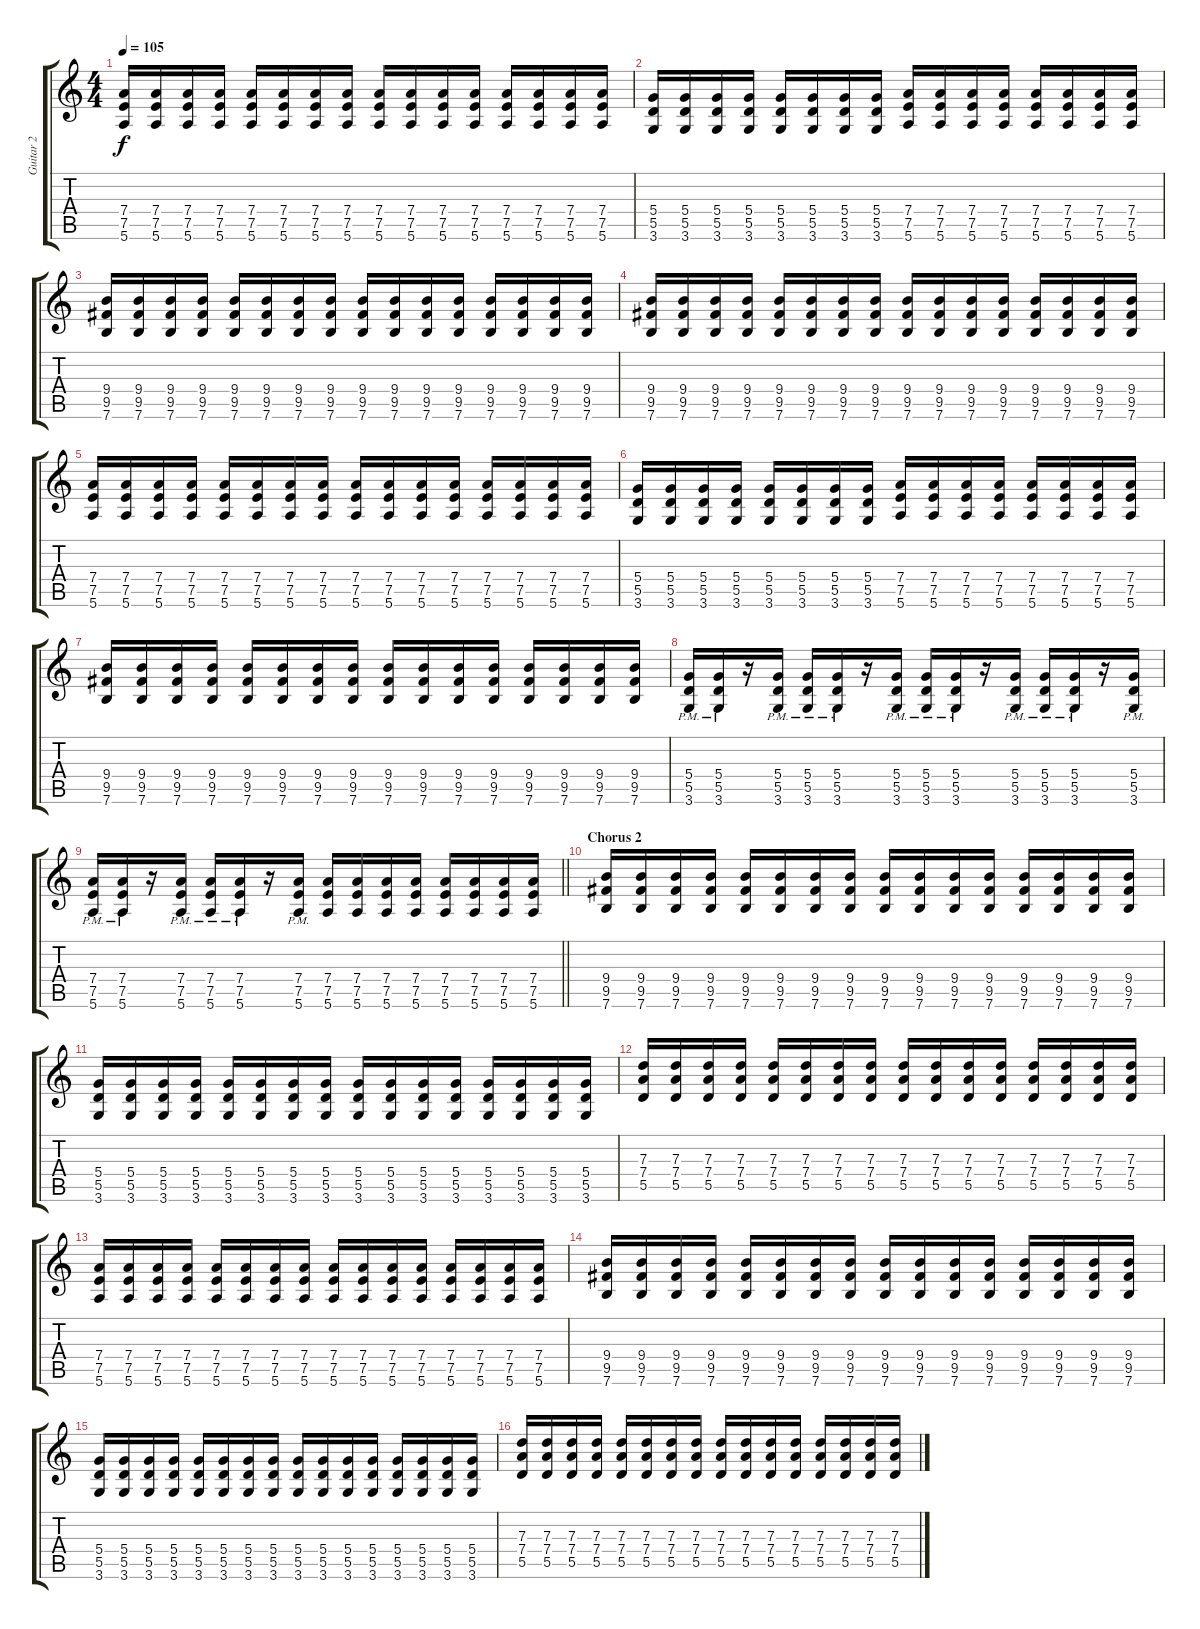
\track ("Guitar 2" "Guitar 2") {instrument distortionguitar}
\staff {score tabs}
\tuning (E4 B3 G3 D3 A2 E2) {hide}
\ts (4 4)
\tempo 105
\clef g2
\ks c
(7.4 7.5 5.6).16{dy f} (7.4 7.5 5.6).16 (7.4 7.5 5.6).16 (7.4 7.5 5.6).16 (7.4 7.5 5.6).16 (7.4 7.5 5.6).16 (7.4 7.5 5.6).16 (7.4 7.5 5.6).16 (7.4 7.5 5.6).16 (7.4 7.5 5.6).16 (7.4 7.5 5.6).16 (7.4 7.5 5.6).16 (7.4 7.5 5.6).16 (7.4 7.5 5.6).16 (7.4 7.5 5.6).16 (7.4 7.5 5.6).16 |
(5.4 5.5 3.6).16 (5.4 5.5 3.6).16 (5.4 5.5 3.6).16 (5.4 5.5 3.6).16 (5.4 5.5 3.6).16 (5.4 5.5 3.6).16 (5.4 5.5 3.6).16 (5.4 5.5 3.6).16 (7.4 7.5 5.6).16 (7.4 7.5 5.6).16 (7.4 7.5 5.6).16 (7.4 7.5 5.6).16 (7.4 7.5 5.6).16 (7.4 7.5 5.6).16 (7.4 7.5 5.6).16 (7.4 7.5 5.6).16 |
(9.4 9.5 7.6).16 (9.4 9.5 7.6).16 (9.4 9.5 7.6).16 (9.4 9.5 7.6).16 (9.4 9.5 7.6).16 (9.4 9.5 7.6).16 (9.4 9.5 7.6).16 (9.4 9.5 7.6).16 (9.4 9.5 7.6).16 (9.4 9.5 7.6).16 (9.4 9.5 7.6).16 (9.4 9.5 7.6).16 (9.4 9.5 7.6).16 (9.4 9.5 7.6).16 (9.4 9.5 7.6).16 (9.4 9.5 7.6).16 |
(9.4 9.5 7.6).16 (9.4 9.5 7.6).16 (9.4 9.5 7.6).16 (9.4 9.5 7.6).16 (9.4 9.5 7.6).16 (9.4 9.5 7.6).16 (9.4 9.5 7.6).16 (9.4 9.5 7.6).16 (9.4 9.5 7.6).16 (9.4 9.5 7.6).16 (9.4 9.5 7.6).16 (9.4 9.5 7.6).16 (9.4 9.5 7.6).16 (9.4 9.5 7.6).16 (9.4 9.5 7.6).16 (9.4 9.5 7.6).16 |
(7.4 7.5 5.6).16 (7.4 7.5 5.6).16 (7.4 7.5 5.6).16 (7.4 7.5 5.6).16 (7.4 7.5 5.6).16 (7.4 7.5 5.6).16 (7.4 7.5 5.6).16 (7.4 7.5 5.6).16 (7.4 7.5 5.6).16 (7.4 7.5 5.6).16 (7.4 7.5 5.6).16 (7.4 7.5 5.6).16 (7.4 7.5 5.6).16 (7.4 7.5 5.6).16 (7.4 7.5 5.6).16 (7.4 7.5 5.6).16 |
(5.4 5.5 3.6).16 (5.4 5.5 3.6).16 (5.4 5.5 3.6).16 (5.4 5.5 3.6).16 (5.4 5.5 3.6).16 (5.4 5.5 3.6).16 (5.4 5.5 3.6).16 (5.4 5.5 3.6).16 (7.4 7.5 5.6).16 (7.4 7.5 5.6).16 (7.4 7.5 5.6).16 (7.4 7.5 5.6).16 (7.4 7.5 5.6).16 (7.4 7.5 5.6).16 (7.4 7.5 5.6).16 (7.4 7.5 5.6).16 |
(9.4 9.5 7.6).16 (9.4 9.5 7.6).16 (9.4 9.5 7.6).16 (9.4 9.5 7.6).16 (9.4 9.5 7.6).16 (9.4 9.5 7.6).16 (9.4 9.5 7.6).16 (9.4 9.5 7.6).16 (9.4 9.5 7.6).16 (9.4 9.5 7.6).16 (9.4 9.5 7.6).16 (9.4 9.5 7.6).16 (9.4 9.5 7.6).16 (9.4 9.5 7.6).16 (9.4 9.5 7.6).16 (9.4 9.5 7.6).16 |
(5.4{pm} 5.5{pm} 3.6{pm}).16 (5.4{pm} 5.5{pm} 3.6{pm}).16 r.16 (5.4{pm} 5.5{pm} 3.6{pm}).16 (5.4{pm} 5.5{pm} 3.6{pm}).16 (5.4{pm} 5.5{pm} 3.6{pm}).16 r.16 (5.4{pm} 5.5{pm} 3.6{pm}).16 (5.4{pm} 5.5{pm} 3.6{pm}).16 (5.4{pm} 5.5{pm} 3.6{pm}).16 r.16 (5.4{pm} 5.5{pm} 3.6{pm}).16 (5.4{pm} 5.5{pm} 3.6{pm}).16 (5.4{pm} 5.5{pm} 3.6{pm}).16 r.16 (5.4{pm} 5.5{pm} 3.6{pm}).16 |
\barLineRight lightlight
(7.4{pm} 7.5{pm} 5.6{pm}).16 (7.4{pm} 7.5{pm} 5.6{pm}).16 r.16 (7.4{pm} 7.5{pm} 5.6{pm}).16 (7.4{pm} 7.5{pm} 5.6{pm}).16 (7.4{pm} 7.5{pm} 5.6{pm}).16 r.16 (7.4{pm} 7.5{pm} 5.6{pm}).16 (7.4 7.5 5.6).16 (7.4 7.5 5.6).16 (7.4 7.5 5.6).16 (7.4 7.5 5.6).16 (7.4 7.5 5.6).16 (7.4 7.5 5.6).16 (7.4 7.5 5.6).16 (7.4 7.5 5.6).16 |
\section ("" "Chorus 2")
(9.4 9.5 7.6).16 (9.4 9.5 7.6).16 (9.4 9.5 7.6).16 (9.4 9.5 7.6).16 (9.4 9.5 7.6).16 (9.4 9.5 7.6).16 (9.4 9.5 7.6).16 (9.4 9.5 7.6).16 (9.4 9.5 7.6).16 (9.4 9.5 7.6).16 (9.4 9.5 7.6).16 (9.4 9.5 7.6).16 (9.4 9.5 7.6).16 (9.4 9.5 7.6).16 (9.4 9.5 7.6).16 (9.4 9.5 7.6).16 |
(5.4 5.5 3.6).16 (5.4 5.5 3.6).16 (5.4 5.5 3.6).16 (5.4 5.5 3.6).16 (5.4 5.5 3.6).16 (5.4 5.5 3.6).16 (5.4 5.5 3.6).16 (5.4 5.5 3.6).16 (5.4 5.5 3.6).16 (5.4 5.5 3.6).16 (5.4 5.5 3.6).16 (5.4 5.5 3.6).16 (5.4 5.5 3.6).16 (5.4 5.5 3.6).16 (5.4 5.5 3.6).16 (5.4 5.5 3.6).16 |
(7.3 7.4 5.5).16 (7.3 7.4 5.5).16 (7.3 7.4 5.5).16 (7.3 7.4 5.5).16 (7.3 7.4 5.5).16 (7.3 7.4 5.5).16 (7.3 7.4 5.5).16 (7.3 7.4 5.5).16 (7.3 7.4 5.5).16 (7.3 7.4 5.5).16 (7.3 7.4 5.5).16 (7.3 7.4 5.5).16 (7.3 7.4 5.5).16 (7.3 7.4 5.5).16 (7.3 7.4 5.5).16 (7.3 7.4 5.5).16 |
(7.4 7.5 5.6).16 (7.4 7.5 5.6).16 (7.4 7.5 5.6).16 (7.4 7.5 5.6).16 (7.4 7.5 5.6).16 (7.4 7.5 5.6).16 (7.4 7.5 5.6).16 (7.4 7.5 5.6).16 (7.4 7.5 5.6).16 (7.4 7.5 5.6).16 (7.4 7.5 5.6).16 (7.4 7.5 5.6).16 (7.4 7.5 5.6).16 (7.4 7.5 5.6).16 (7.4 7.5 5.6).16 (7.4 7.5 5.6).16 |
(9.4 9.5 7.6).16 (9.4 9.5 7.6).16 (9.4 9.5 7.6).16 (9.4 9.5 7.6).16 (9.4 9.5 7.6).16 (9.4 9.5 7.6).16 (9.4 9.5 7.6).16 (9.4 9.5 7.6).16 (9.4 9.5 7.6).16 (9.4 9.5 7.6).16 (9.4 9.5 7.6).16 (9.4 9.5 7.6).16 (9.4 9.5 7.6).16 (9.4 9.5 7.6).16 (9.4 9.5 7.6).16 (9.4 9.5 7.6).16 |
(5.4 5.5 3.6).16 (5.4 5.5 3.6).16 (5.4 5.5 3.6).16 (5.4 5.5 3.6).16 (5.4 5.5 3.6).16 (5.4 5.5 3.6).16 (5.4 5.5 3.6).16 (5.4 5.5 3.6).16 (5.4 5.5 3.6).16 (5.4 5.5 3.6).16 (5.4 5.5 3.6).16 (5.4 5.5 3.6).16 (5.4 5.5 3.6).16 (5.4 5.5 3.6).16 (5.4 5.5 3.6).16 (5.4 5.5 3.6).16 |
(7.3 7.4 5.5).16 (7.3 7.4 5.5).16 (7.3 7.4 5.5).16 (7.3 7.4 5.5).16 (7.3 7.4 5.5).16 (7.3 7.4 5.5).16 (7.3 7.4 5.5).16 (7.3 7.4 5.5).16 (7.3 7.4 5.5).16 (7.3 7.4 5.5).16 (7.3 7.4 5.5).16 (7.3 7.4 5.5).16 (7.3 7.4 5.5).16 (7.3 7.4 5.5).16 (7.3 7.4 5.5).16 (7.3 7.4 5.5).16
